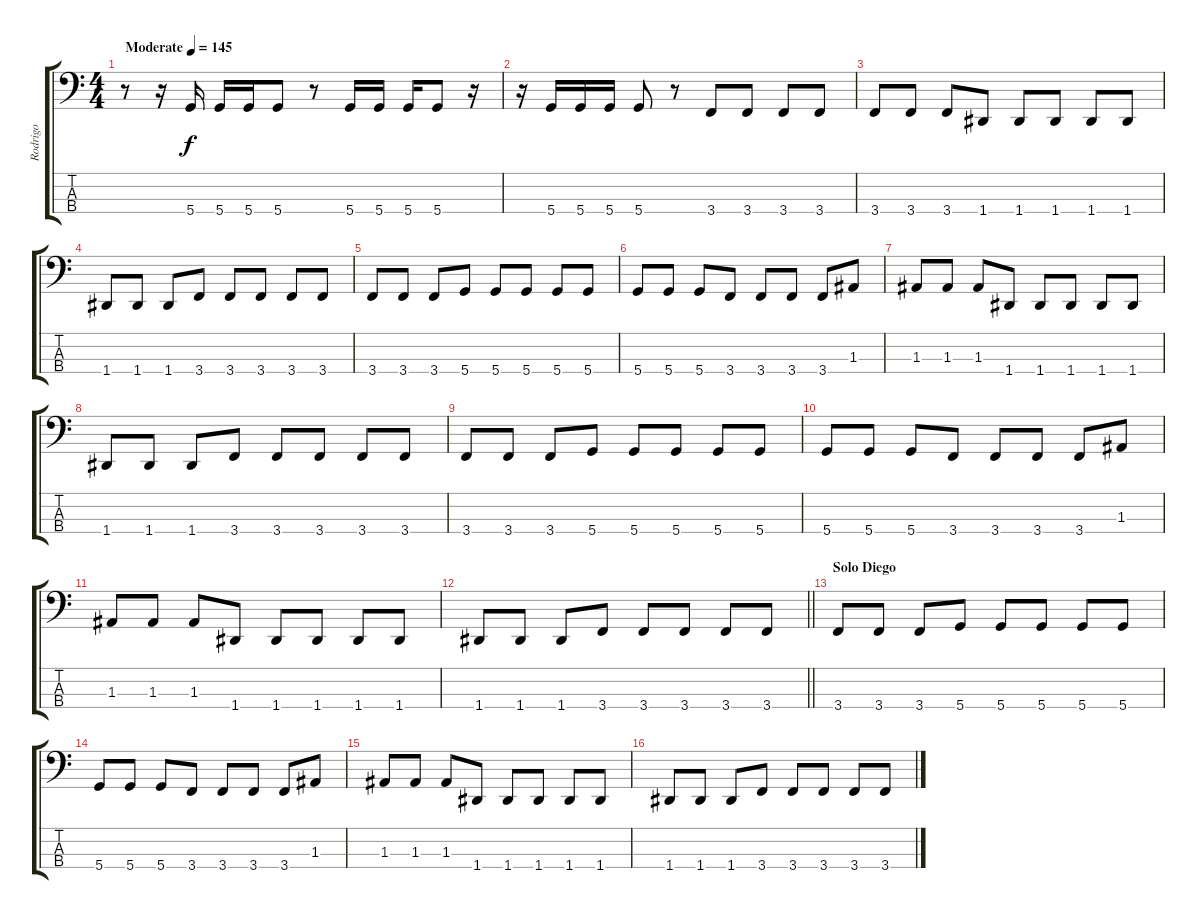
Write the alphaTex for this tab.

\track ("Rodrigo" "Rodrigo") {instrument electricbassfinger}
\staff {score tabs}
\tuning (G2 D2 A1 D1) {hide}
\ts (4 4)
\section ("" "")
\tempo (145 "Moderate")
\clef f4
\ks c
r.8{dy f instrument electricbassfinger} r.16 5.4.16 5.4.16 5.4.16 5.4.8 r.8 5.4.16 5.4.16 5.4.16 5.4.8 r.16 |
r.16 5.4.16 5.4.16 5.4.16 5.4.8 r.8 3.4.8 3.4.8 3.4.8 3.4.8 |
3.4.8 3.4.8 3.4.8 1.4.8 1.4.8 1.4.8 1.4.8 1.4.8 |
1.4.8 1.4.8 1.4.8 3.4.8 3.4.8 3.4.8 3.4.8 3.4.8 |
3.4.8 3.4.8 3.4.8 5.4.8 5.4.8 5.4.8 5.4.8 5.4.8 |
5.4.8 5.4.8 5.4.8 3.4.8 3.4.8 3.4.8 3.4.8 1.3.8 |
1.3.8 1.3.8 1.3.8 1.4.8 1.4.8 1.4.8 1.4.8 1.4.8 |
1.4.8 1.4.8 1.4.8 3.4.8 3.4.8 3.4.8 3.4.8 3.4.8 |
3.4.8 3.4.8 3.4.8 5.4.8 5.4.8 5.4.8 5.4.8 5.4.8 |
5.4.8 5.4.8 5.4.8 3.4.8 3.4.8 3.4.8 3.4.8 1.3.8 |
1.3.8 1.3.8 1.3.8 1.4.8 1.4.8 1.4.8 1.4.8 1.4.8 |
\barLineRight lightlight
1.4.8 1.4.8 1.4.8 3.4.8 3.4.8 3.4.8 3.4.8 3.4.8 |
\section ("" "Solo Diego")
3.4.8 3.4.8 3.4.8 5.4.8 5.4.8 5.4.8 5.4.8 5.4.8 |
5.4.8 5.4.8 5.4.8 3.4.8 3.4.8 3.4.8 3.4.8 1.3.8 |
1.3.8 1.3.8 1.3.8 1.4.8 1.4.8 1.4.8 1.4.8 1.4.8 |
1.4.8 1.4.8 1.4.8 3.4.8 3.4.8 3.4.8 3.4.8 3.4.8
